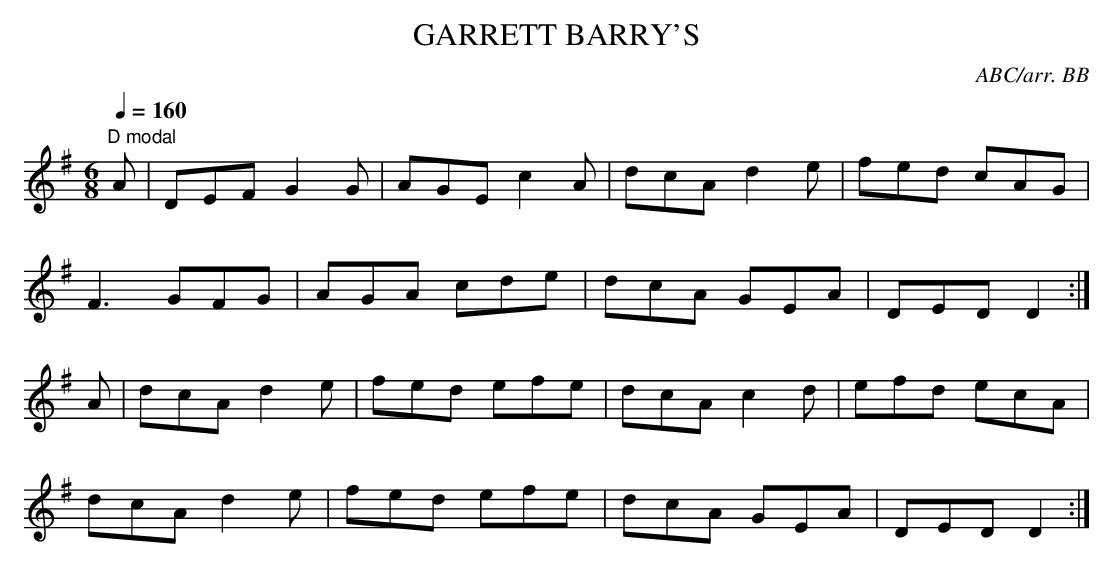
X:1
T:GARRETT BARRY'S
C:ABC/arr. BB
M:6/8
L:1/8
Q:1/4=160
K:G
"D modal"
A|DEF G2G|AGE c2A|dcA d2e|fed cAG|
F3 GFG|AGA cde|dcA GEA|DED D2 :|
A|dcA d2e|fed efe|dcA c2d|efd ecA|
dcA d2e|fed efe|dcA GEA|DED D2 :|
